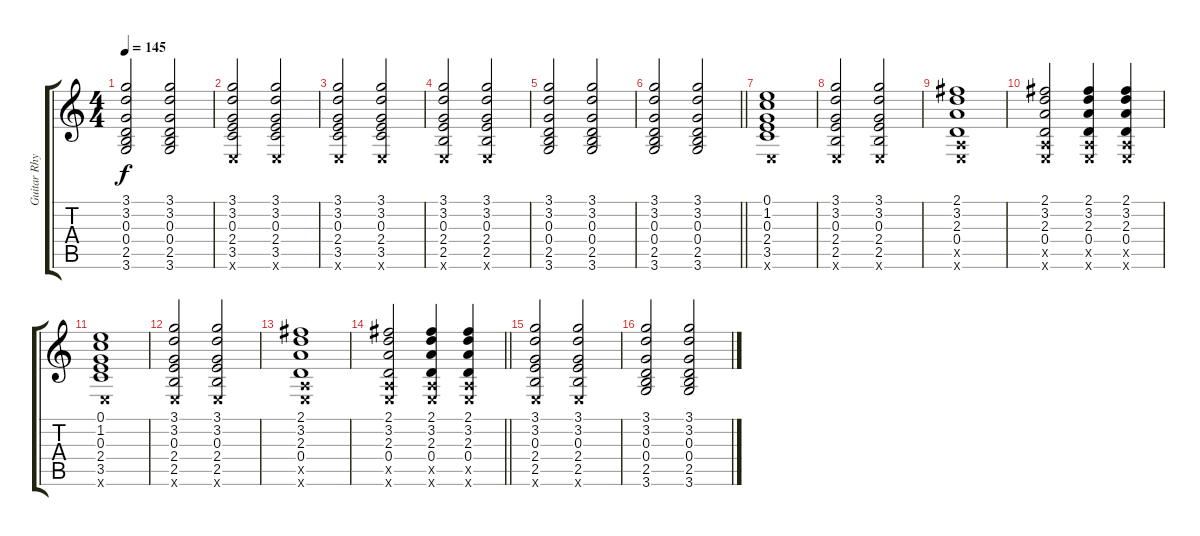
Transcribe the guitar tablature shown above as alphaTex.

\track ("Guitar Rhythm" "Guitar Rhy") {instrument acousticguitarsteel}
\staff {score tabs}
\tuning (E4 B3 G3 D3 A2 E2) {hide}
\ts (4 4)
\tempo 145
\clef g2
\ks c
(3.1 3.2 0.3 0.4 2.5 3.6).2{dy f} (3.1 3.2 0.3 0.4 2.5 3.6).2 |
(3.1 3.2 0.3 2.4 3.5 0.6{x}).2 (3.1 3.2 0.3 2.4 3.5 0.6{x}).2 |
(3.1 3.2 0.3 2.4 3.5 0.6{x}).2 (3.1 3.2 0.3 2.4 3.5 0.6{x}).2 |
(3.1 3.2 0.3 2.4 2.5 0.6{x}).2 (3.1 3.2 0.3 2.4 2.5 0.6{x}).2 |
(3.1 3.2 0.3 0.4 2.5 3.6).2 (3.1 3.2 0.3 0.4 2.5 3.6).2 |
\barLineRight lightlight
(3.1 3.2 0.3 0.4 2.5 3.6).2 (3.1 3.2 0.3 0.4 2.5 3.6).2 |
(0.1 1.2 0.3 2.4 3.5 0.6{x}).1 |
(3.1 3.2 0.3 2.4 2.5 0.6{x}).2 (3.1 3.2 0.3 2.4 2.5 0.6{x}).2 |
(2.1 3.2 2.3 0.4 0.5{x} 0.6{x}).1 |
(2.1 3.2 2.3 0.4 0.5{x} 0.6{x}).2 (2.1 3.2 2.3 0.4 0.5{x} 0.6{x}).4 (2.1 3.2 2.3 0.4 0.5{x} 0.6{x}).4 |
(0.1 1.2 0.3 2.4 3.5 0.6{x}).1 |
(3.1 3.2 0.3 2.4 2.5 0.6{x}).2 (3.1 3.2 0.3 2.4 2.5 0.6{x}).2 |
(2.1 3.2 2.3 0.4 0.5{x} 0.6{x}).1 |
\barLineRight lightlight
(2.1 3.2 2.3 0.4 0.5{x} 0.6{x}).2 (2.1 3.2 2.3 0.4 0.5{x} 0.6{x}).4 (2.1 3.2 2.3 0.4 0.5{x} 0.6{x}).4 |
(3.1 3.2 0.3 2.4 2.5 0.6{x}).2 (3.1 3.2 0.3 2.4 2.5 0.6{x}).2 |
(3.1 3.2 0.3 0.4 2.5 3.6).2 (3.1 3.2 0.3 0.4 2.5 3.6).2
